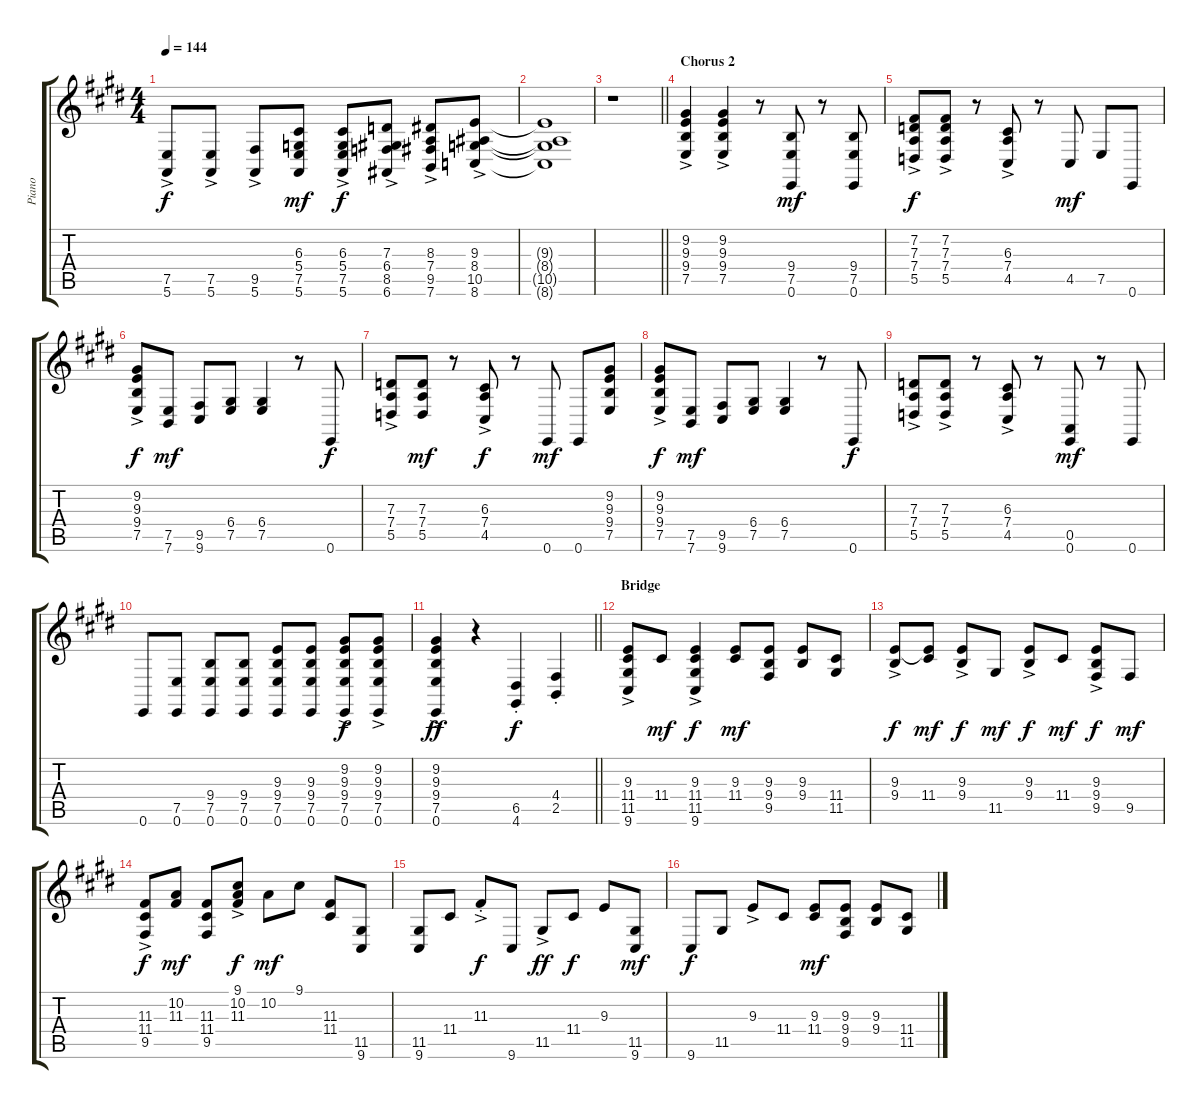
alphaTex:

\track ("Piano" "Piano") {instrument electricgrandpiano}
\staff {score tabs}
\tuning (E4 B3 G3 D3 A2 E2) {hide}
\ts (4 4)
\tempo 144
\clef g2
\ks c#minor
(7.5{ac} 5.6{ac}).8{dy f} (7.5{ac} 5.6{ac}).8 (9.5{ac} 5.6{ac}).8 (6.3 5.4 7.5 5.6).8{dy mf} (6.3{ac} 5.4{ac} 7.5{ac} 5.6{ac}).8{dy f} (7.3{ac} 6.4{ac} 8.5{ac} 6.6{ac}).8 (8.3{ac} 7.4{ac} 9.5{ac} 7.6{ac}).8 (9.3{ac} 8.4{ac} 10.5{ac} 8.6{ac}).8 |
(9.3{t} 8.4{t} 10.5{t} 8.6{t}).1 |
\barLineRight lightlight
r.1 |
\section ("" "Chorus 2")
(9.2{ac} 9.3{ac} 9.4{ac} 7.5{ac}).4 (9.2{ac} 9.3{ac} 9.4{ac} 7.5{ac}).4 r.8 (9.4 7.5 0.6).8{dy mf} r.8 (9.4 7.5 0.6).8 |
\ks e
(7.2{ac} 7.3{ac} 7.4{ac} 5.5{ac}).8{dy f} (7.2{ac} 7.3{ac} 7.4{ac} 5.5{ac}).8 r.8 (6.3{ac} 7.4{ac} 4.5{ac}).8 r.8 4.5.8{dy mf} 7.5.8 0.6.8 |
\ks c#minor
(9.2{ac} 9.3{ac} 9.4{ac} 7.5{ac}).8{dy f} (7.5 7.6).8{dy mf} (9.5 9.6).8 (6.4 7.5).8 (6.4 7.5).4 r.8 0.6.8{dy f} |
\ks e
(7.3{ac} 7.4{ac} 5.5{ac}).8 (7.3 7.4 5.5).8{dy mf} r.8 (6.3{ac} 7.4{ac} 4.5{ac}).8{dy f} r.8 0.6.8{dy mf} 0.6.8 (9.2 9.3 9.4 7.5).8 |
\ks c#minor
(9.2{ac} 9.3{ac} 9.4{ac} 7.5{ac}).8{dy f} (7.5 7.6).8{dy mf} (9.5 9.6).8 (6.4 7.5).8 (6.4 7.5).4 r.8 0.6.8{dy f} |
\ks e
(7.3{ac} 7.4{ac} 5.5{ac}).8 (7.3{ac} 7.4{ac} 5.5{ac}).8 r.8 (6.3{ac} 7.4{ac} 4.5{ac}).8 r.8 (0.5 0.6).8{dy mf} r.8 0.6.8 |
\ks c#minor
0.6.8 (7.5 0.6).8 (9.4 7.5 0.6).8 (9.4 7.5 0.6).8 (9.3 9.4 7.5 0.6).8 (9.3 9.4 7.5 0.6).8 (9.2{ac} 9.3{ac} 9.4{ac} 7.5{ac} 0.6{ac}).8{dy f} (9.2{ac} 9.3{ac} 9.4{ac} 7.5{ac} 0.6{ac}).8 |
\barLineRight lightlight
\ks e
(9.2{ac} 9.3{ac} 9.4{ac} 7.5{ac} 0.6{ac}).4{dy ff} r.4 (6.5{st} 4.6{st}).4{dy f} (4.4{st} 2.5{st}).4 |
\section ("" "Bridge")
\ks c#minor
(9.3 11.4{ac} 11.5{ac} 9.6).8 11.4.8{dy mf} (9.3{ac} 11.4{ac} 11.5{ac} 9.6).4{dy f} (9.3 11.4).8{dy mf} (9.3 9.4 9.5).8 (9.3 9.4).8 (11.4 11.5).8 |
(9.3{ac} 9.4{ac}).8{dy f} (9.3{t} 11.4).8{dy mf} (9.3{ac} 9.4{ac}).8{dy f} 11.5.8{dy mf} (9.3{ac} 9.4{ac}).8{dy f} 11.4.8{dy mf} (9.3{ac} 9.4{ac} 9.5{ac}).8{dy f} 9.5.8{dy mf} |
(11.3{ac} 11.4{ac} 9.5{ac}).8{dy f} (10.2 11.3).8{dy mf} (11.3 11.4 9.5).8 (9.1{ac} 10.2{ac} 11.3{ac}).8{dy f} 10.2.8{dy mf} 9.1.8 (11.3 11.4).8 (11.5 9.6).8 |
\ks e
(11.5 9.6).8 11.4.8 11.3{ac st}.8{dy f} 9.6.8 11.5{ac}.8{dy ff} 11.4.8{dy f} 9.3.8 (11.5 9.6).8{dy mf} |
\ks c#minor
9.6.8{dy f} 11.5.8 9.3{ac}.8 11.4.8 (9.3 11.4).8{dy mf} (9.3 9.4 9.5).8 (9.3 9.4).8 (11.4 11.5).8
